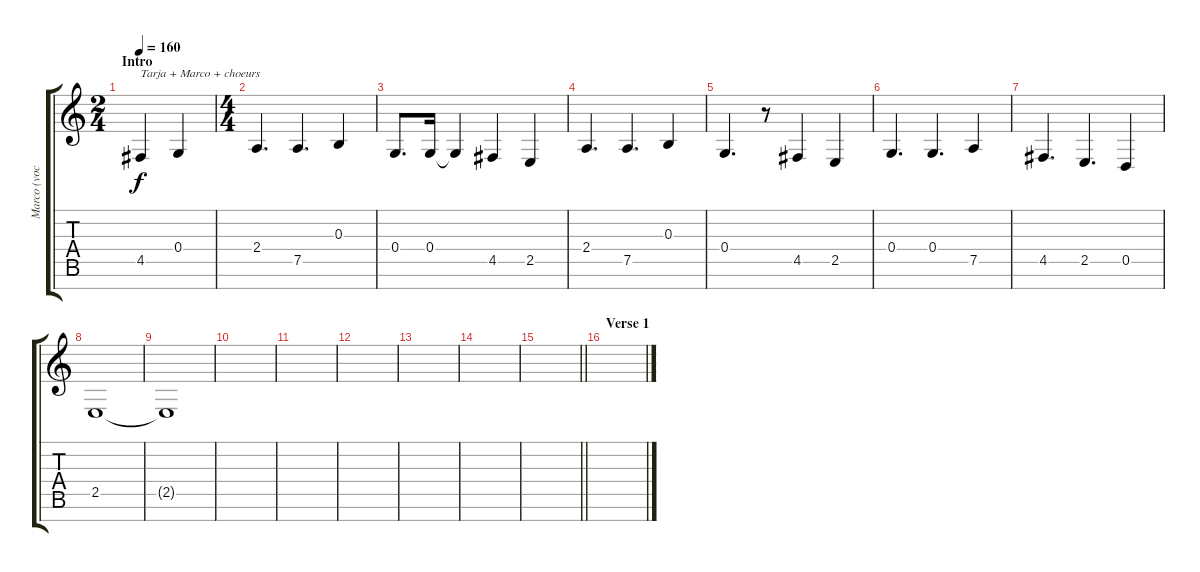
\track ("Marco (vocals)" "Marco (voc") {instrument synthvoice}
\staff {score tabs}
\tuning (B4 E4 B3 G3 D3 A2 C2) {hide}
\ts (2 4)
\section ("" "Intro")
\tempo 160
\clef g2
\ks c
4.5.4{txt "Tarja + Marco + choeurs" dy f instrument synthvoice} 0.4.4 |
\ts (4 4)
2.4.4{d} 7.5.4{d} 0.3.4 |
0.4.8{d} 0.4.16 0.4{t}.4 4.5.4 2.5.4 |
2.4.4{d} 7.5.4{d} 0.3.4 |
0.4.4{d} r.8 4.5.4 2.5.4 |
0.4.4{d} 0.4.4{d} 7.5.4 |
4.5.4{d} 2.5.4{d} 0.5.4 |
2.5.1 |
2.5{t}.1 |
|
|
|
|
|
\barLineRight lightlight
|
\section ("" "Verse 1")
